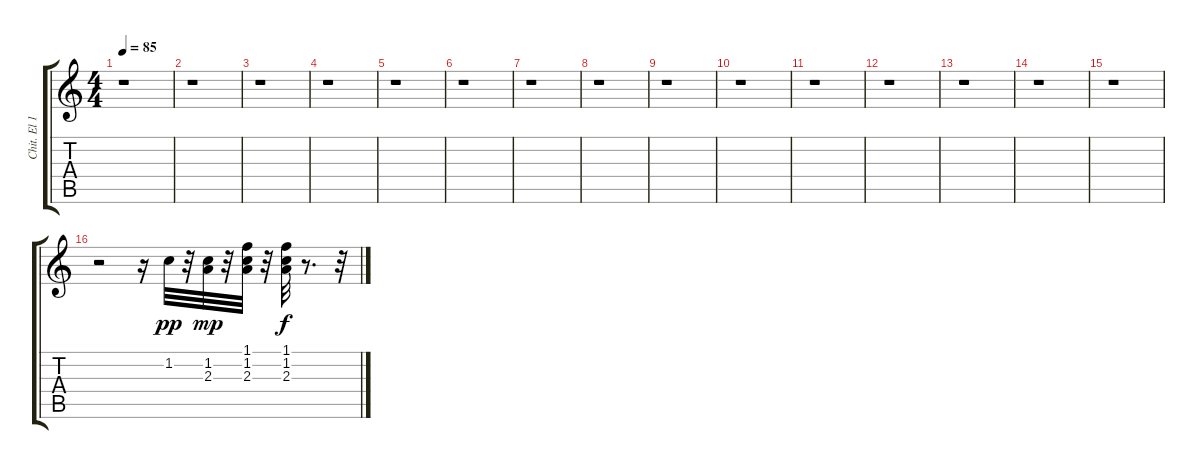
\track ("Chit. El 1" "Chit. El 1") {instrument acousticguitarsteel}
\staff {score tabs}
\tuning (E4 B3 G3 D3 A2 E2) {hide}
\ts (4 4)
\tempo 85
\clef g2
\ks c
r.1{dy f} |
r.1 |
r.1 |
r.1 |
r.1 |
r.1 |
r.1 |
r.1 |
r.1 |
r.1 |
r.1 |
r.1 |
r.1 |
r.1 |
r.1 |
r.2 r.16 1.2.32{dy pp} r.32 (1.2 2.3).32{dy mp} r.32 (1.1 1.2 2.3).32 r.32 (1.1 1.2 2.3).32{dy f} r.8{d} r.32
